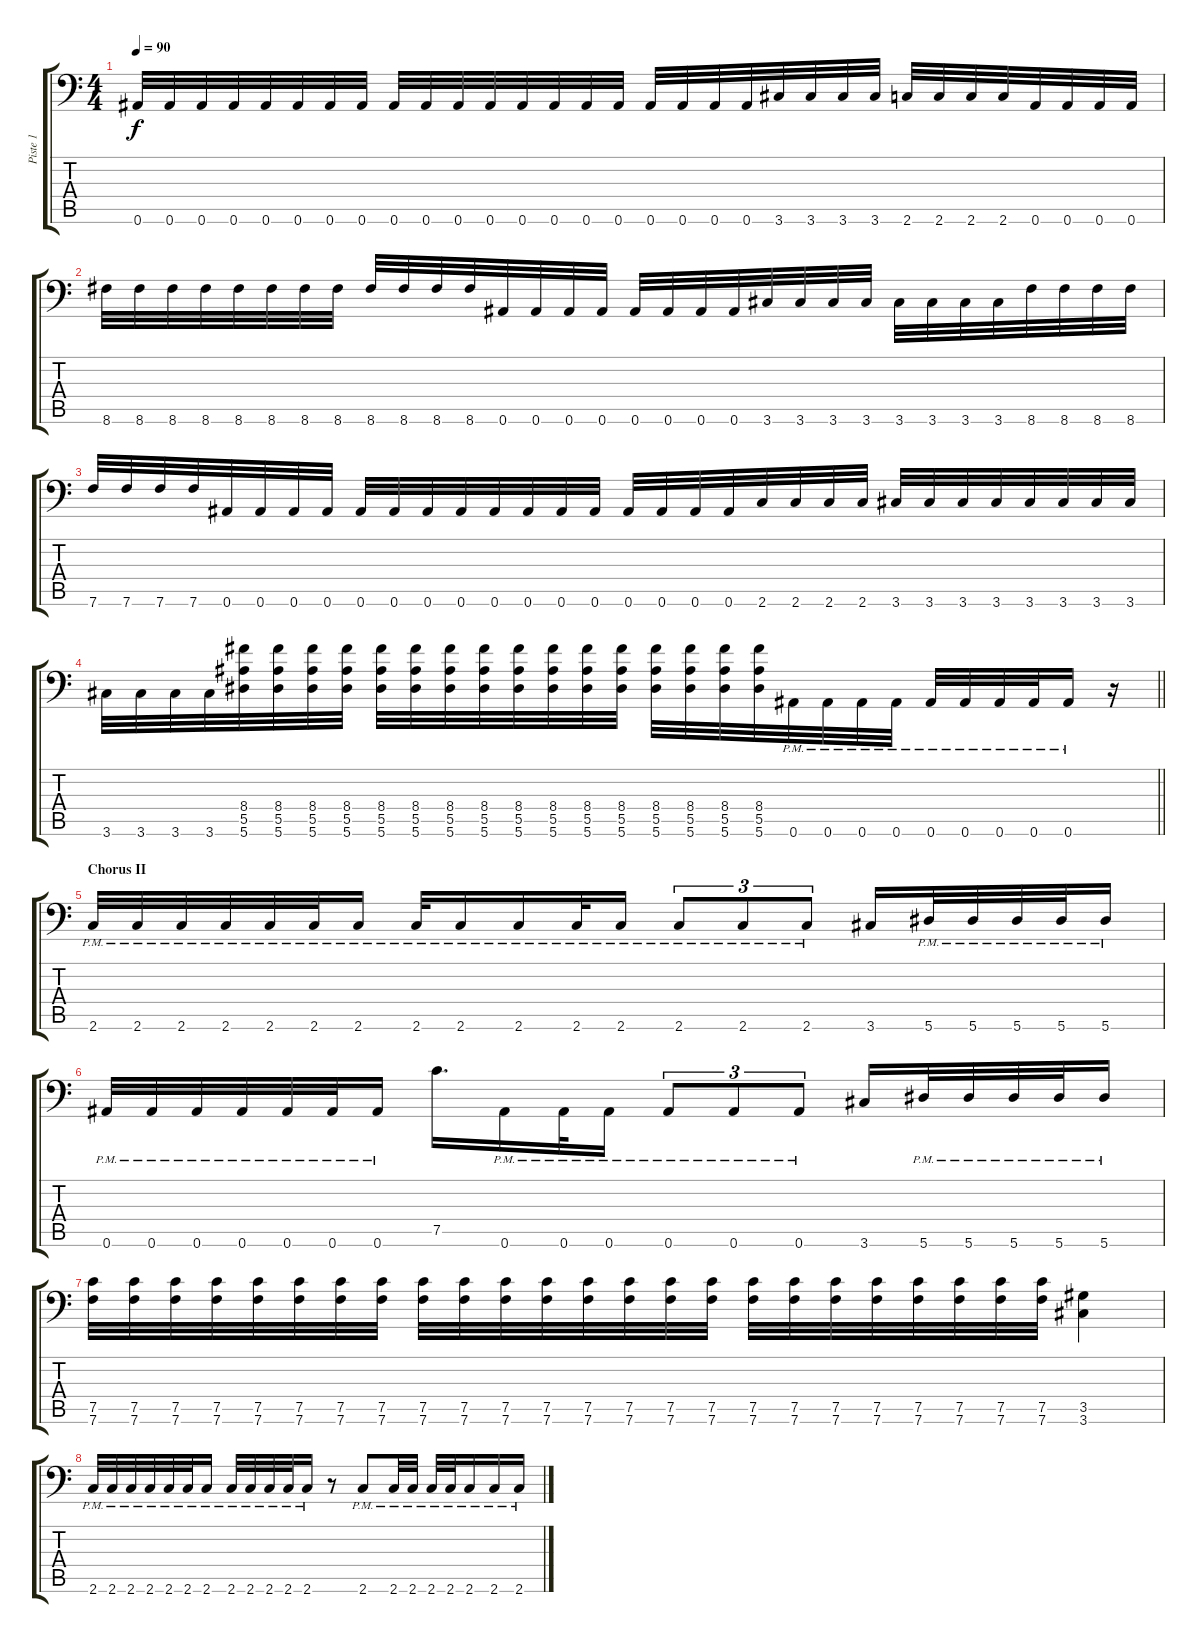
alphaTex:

\track ("Piste 1" "Piste 1") {instrument distortionguitar}
\staff {score tabs}
\tuning (C4 G3 Eb3 Bb2 F2 Bb1) {hide}
\ts (4 4)
\tempo 90
\clef f4
\ks c
0.6.32{dy f} 0.6.32 0.6.32 0.6.32 0.6.32 0.6.32 0.6.32 0.6.32 0.6.32 0.6.32 0.6.32 0.6.32 0.6.32 0.6.32 0.6.32 0.6.32 0.6.32 0.6.32 0.6.32 0.6.32 3.6.32 3.6.32 3.6.32 3.6.32 2.6.32 2.6.32 2.6.32 2.6.32 0.6.32 0.6.32 0.6.32 0.6.32 |
8.6.32 8.6.32 8.6.32 8.6.32 8.6.32 8.6.32 8.6.32 8.6.32 8.6.32 8.6.32 8.6.32 8.6.32 0.6.32 0.6.32 0.6.32 0.6.32 0.6.32 0.6.32 0.6.32 0.6.32 3.6.32 3.6.32 3.6.32 3.6.32 3.6.32 3.6.32 3.6.32 3.6.32 8.6.32 8.6.32 8.6.32 8.6.32 |
7.6.32 7.6.32 7.6.32 7.6.32 0.6.32 0.6.32 0.6.32 0.6.32 0.6.32 0.6.32 0.6.32 0.6.32 0.6.32 0.6.32 0.6.32 0.6.32 0.6.32 0.6.32 0.6.32 0.6.32 2.6.32 2.6.32 2.6.32 2.6.32 3.6.32 3.6.32 3.6.32 3.6.32 3.6.32 3.6.32 3.6.32 3.6.32 |
\barLineRight lightlight
3.6.32 3.6.32 3.6.32 3.6.32 (8.4 5.5 5.6).32 (8.4 5.5 5.6).32 (8.4 5.5 5.6).32 (8.4 5.5 5.6).32 (8.4 5.5 5.6).32 (8.4 5.5 5.6).32 (8.4 5.5 5.6).32 (8.4 5.5 5.6).32 (8.4 5.5 5.6).32 (8.4 5.5 5.6).32 (8.4 5.5 5.6).32 (8.4 5.5 5.6).32 (8.4 5.5 5.6).32 (8.4 5.5 5.6).32 (8.4 5.5 5.6).32 (8.4 5.5 5.6).32 0.6{pm}.32 0.6{pm}.32 0.6{pm}.32 0.6{pm}.32 0.6{pm}.32 0.6{pm}.32 0.6{pm}.32 0.6{pm}.32 0.6{pm}.16 r.16 |
\section ("" "Chorus II")
2.6{pm}.32 2.6{pm}.32 2.6{pm}.32 2.6{pm}.32 2.6{pm}.32 2.6{pm}.32 2.6{pm}.16 2.6{pm}.32 2.6{pm}.16 2.6{pm}.16 2.6{pm}.32 2.6{pm}.16 2.6{pm}.8{tu (3 2)} 2.6{pm}.8{tu (3 2)} 2.6{pm}.8{tu (3 2)} 3.6.16 5.6{pm}.32 5.6{pm}.32 5.6{pm}.32 5.6{pm}.32 5.6{pm}.16 |
0.6{pm}.32 0.6{pm}.32 0.6{pm}.32 0.6{pm}.32 0.6{pm}.32 0.6{pm}.32 0.6{pm}.16 7.5.16{d} 0.6{pm}.16 0.6{pm}.32 0.6{pm}.16 0.6{pm}.8{tu (3 2)} 0.6{pm}.8{tu (3 2)} 0.6{pm}.8{tu (3 2)} 3.6.16 5.6{pm}.32 5.6{pm}.32 5.6{pm}.32 5.6{pm}.32 5.6{pm}.16 |
(7.5 7.6).32 (7.5 7.6).32 (7.5 7.6).32 (7.5 7.6).32 (7.5 7.6).32 (7.5 7.6).32 (7.5 7.6).32 (7.5 7.6).32 (7.5 7.6).32 (7.5 7.6).32 (7.5 7.6).32 (7.5 7.6).32 (7.5 7.6).32 (7.5 7.6).32 (7.5 7.6).32 (7.5 7.6).32 (7.5 7.6).32 (7.5 7.6).32 (7.5 7.6).32 (7.5 7.6).32 (7.5 7.6).32 (7.5 7.6).32 (7.5 7.6).32 (7.5 7.6).32 (3.5 3.6).4 |
2.6{pm}.32 2.6{pm}.32 2.6{pm}.32 2.6{pm}.32 2.6{pm}.32 2.6{pm}.32 2.6{pm}.16 2.6{pm}.32 2.6{pm}.32 2.6{pm}.32 2.6{pm}.32 2.6{pm}.16 r.8 2.6{pm}.8 2.6{pm}.32 2.6{pm}.32 2.6{pm}.32 2.6{pm}.32 2.6{pm}.16 2.6{pm}.16 2.6{pm}.16
